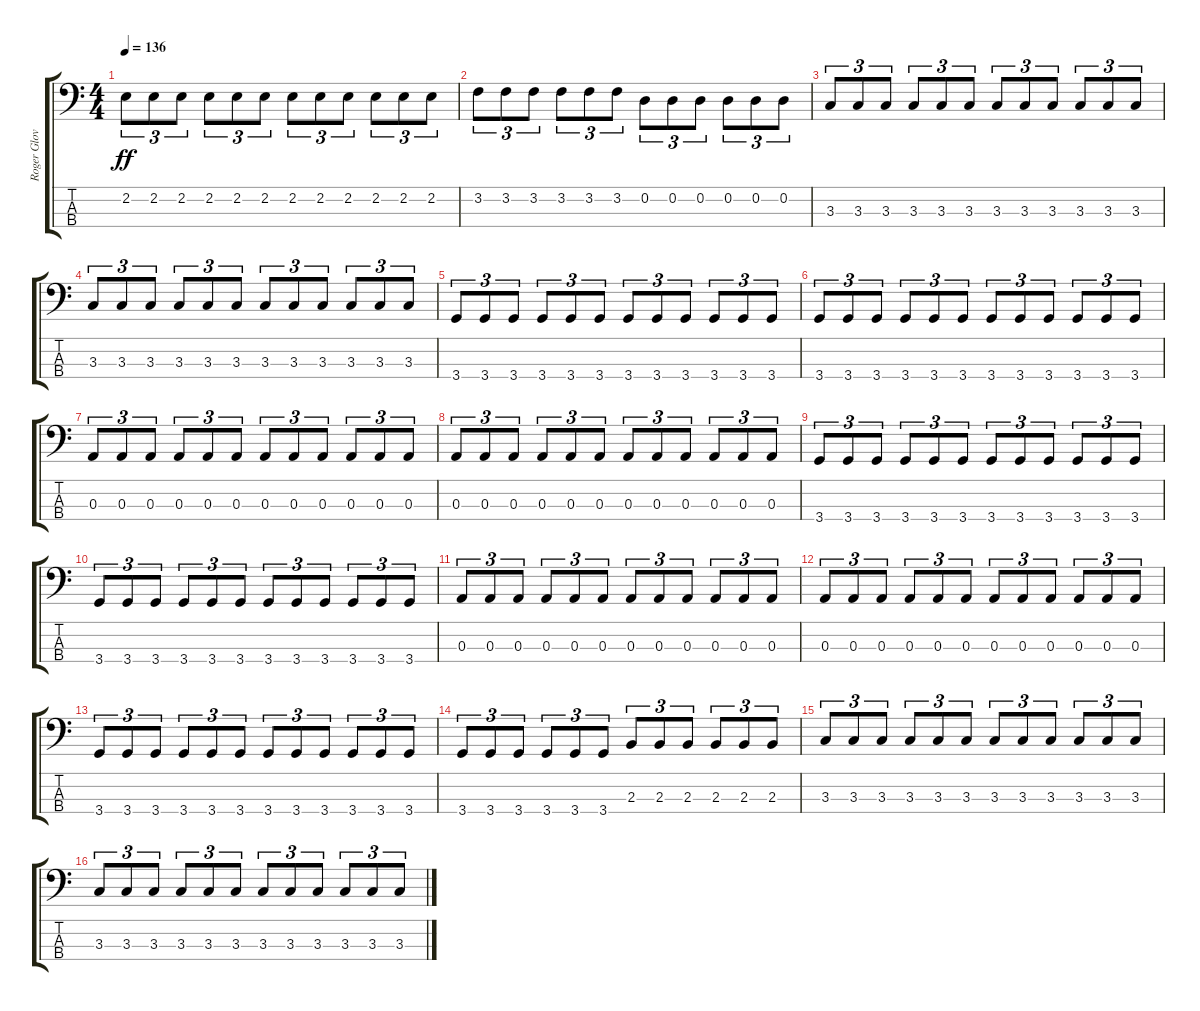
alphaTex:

\track ("Roger Glover" "Roger Glov") {instrument electricbassfinger}
\staff {score tabs}
\tuning (G2 D2 A1 E1) {hide}
\ts (4 4)
\tempo 136
\clef f4
\ks c
2.2.8{tu (3 2) dy ff} 2.2.8{tu (3 2)} 2.2.8{tu (3 2)} 2.2.8{tu (3 2)} 2.2.8{tu (3 2)} 2.2.8{tu (3 2)} 2.2.8{tu (3 2)} 2.2.8{tu (3 2)} 2.2.8{tu (3 2)} 2.2.8{tu (3 2)} 2.2.8{tu (3 2)} 2.2.8{tu (3 2)} |
3.2.8{tu (3 2)} 3.2.8{tu (3 2)} 3.2.8{tu (3 2)} 3.2.8{tu (3 2)} 3.2.8{tu (3 2)} 3.2.8{tu (3 2)} 0.2.8{tu (3 2)} 0.2.8{tu (3 2)} 0.2.8{tu (3 2)} 0.2.8{tu (3 2)} 0.2.8{tu (3 2)} 0.2.8{tu (3 2)} |
3.3.8{tu (3 2)} 3.3.8{tu (3 2)} 3.3.8{tu (3 2)} 3.3.8{tu (3 2)} 3.3.8{tu (3 2)} 3.3.8{tu (3 2)} 3.3.8{tu (3 2)} 3.3.8{tu (3 2)} 3.3.8{tu (3 2)} 3.3.8{tu (3 2)} 3.3.8{tu (3 2)} 3.3.8{tu (3 2)} |
3.3.8{tu (3 2)} 3.3.8{tu (3 2)} 3.3.8{tu (3 2)} 3.3.8{tu (3 2)} 3.3.8{tu (3 2)} 3.3.8{tu (3 2)} 3.3.8{tu (3 2)} 3.3.8{tu (3 2)} 3.3.8{tu (3 2)} 3.3.8{tu (3 2)} 3.3.8{tu (3 2)} 3.3.8{tu (3 2)} |
3.4.8{tu (3 2)} 3.4.8{tu (3 2)} 3.4.8{tu (3 2)} 3.4.8{tu (3 2)} 3.4.8{tu (3 2)} 3.4.8{tu (3 2)} 3.4.8{tu (3 2)} 3.4.8{tu (3 2)} 3.4.8{tu (3 2)} 3.4.8{tu (3 2)} 3.4.8{tu (3 2)} 3.4.8{tu (3 2)} |
3.4.8{tu (3 2)} 3.4.8{tu (3 2)} 3.4.8{tu (3 2)} 3.4.8{tu (3 2)} 3.4.8{tu (3 2)} 3.4.8{tu (3 2)} 3.4.8{tu (3 2)} 3.4.8{tu (3 2)} 3.4.8{tu (3 2)} 3.4.8{tu (3 2)} 3.4.8{tu (3 2)} 3.4.8{tu (3 2)} |
0.3.8{tu (3 2)} 0.3.8{tu (3 2)} 0.3.8{tu (3 2)} 0.3.8{tu (3 2)} 0.3.8{tu (3 2)} 0.3.8{tu (3 2)} 0.3.8{tu (3 2)} 0.3.8{tu (3 2)} 0.3.8{tu (3 2)} 0.3.8{tu (3 2)} 0.3.8{tu (3 2)} 0.3.8{tu (3 2)} |
0.3.8{tu (3 2)} 0.3.8{tu (3 2)} 0.3.8{tu (3 2)} 0.3.8{tu (3 2)} 0.3.8{tu (3 2)} 0.3.8{tu (3 2)} 0.3.8{tu (3 2)} 0.3.8{tu (3 2)} 0.3.8{tu (3 2)} 0.3.8{tu (3 2)} 0.3.8{tu (3 2)} 0.3.8{tu (3 2)} |
3.4.8{tu (3 2)} 3.4.8{tu (3 2)} 3.4.8{tu (3 2)} 3.4.8{tu (3 2)} 3.4.8{tu (3 2)} 3.4.8{tu (3 2)} 3.4.8{tu (3 2)} 3.4.8{tu (3 2)} 3.4.8{tu (3 2)} 3.4.8{tu (3 2)} 3.4.8{tu (3 2)} 3.4.8{tu (3 2)} |
3.4.8{tu (3 2)} 3.4.8{tu (3 2)} 3.4.8{tu (3 2)} 3.4.8{tu (3 2)} 3.4.8{tu (3 2)} 3.4.8{tu (3 2)} 3.4.8{tu (3 2)} 3.4.8{tu (3 2)} 3.4.8{tu (3 2)} 3.4.8{tu (3 2)} 3.4.8{tu (3 2)} 3.4.8{tu (3 2)} |
0.3.8{tu (3 2)} 0.3.8{tu (3 2)} 0.3.8{tu (3 2)} 0.3.8{tu (3 2)} 0.3.8{tu (3 2)} 0.3.8{tu (3 2)} 0.3.8{tu (3 2)} 0.3.8{tu (3 2)} 0.3.8{tu (3 2)} 0.3.8{tu (3 2)} 0.3.8{tu (3 2)} 0.3.8{tu (3 2)} |
0.3.8{tu (3 2)} 0.3.8{tu (3 2)} 0.3.8{tu (3 2)} 0.3.8{tu (3 2)} 0.3.8{tu (3 2)} 0.3.8{tu (3 2)} 0.3.8{tu (3 2)} 0.3.8{tu (3 2)} 0.3.8{tu (3 2)} 0.3.8{tu (3 2)} 0.3.8{tu (3 2)} 0.3.8{tu (3 2)} |
3.4.8{tu (3 2)} 3.4.8{tu (3 2)} 3.4.8{tu (3 2)} 3.4.8{tu (3 2)} 3.4.8{tu (3 2)} 3.4.8{tu (3 2)} 3.4.8{tu (3 2)} 3.4.8{tu (3 2)} 3.4.8{tu (3 2)} 3.4.8{tu (3 2)} 3.4.8{tu (3 2)} 3.4.8{tu (3 2)} |
3.4.8{tu (3 2)} 3.4.8{tu (3 2)} 3.4.8{tu (3 2)} 3.4.8{tu (3 2)} 3.4.8{tu (3 2)} 3.4.8{tu (3 2)} 2.3.8{tu (3 2)} 2.3.8{tu (3 2)} 2.3.8{tu (3 2)} 2.3.8{tu (3 2)} 2.3.8{tu (3 2)} 2.3.8{tu (3 2)} |
3.3.8{tu (3 2)} 3.3.8{tu (3 2)} 3.3.8{tu (3 2)} 3.3.8{tu (3 2)} 3.3.8{tu (3 2)} 3.3.8{tu (3 2)} 3.3.8{tu (3 2)} 3.3.8{tu (3 2)} 3.3.8{tu (3 2)} 3.3.8{tu (3 2)} 3.3.8{tu (3 2)} 3.3.8{tu (3 2)} |
3.3.8{tu (3 2)} 3.3.8{tu (3 2)} 3.3.8{tu (3 2)} 3.3.8{tu (3 2)} 3.3.8{tu (3 2)} 3.3.8{tu (3 2)} 3.3.8{tu (3 2)} 3.3.8{tu (3 2)} 3.3.8{tu (3 2)} 3.3.8{tu (3 2)} 3.3.8{tu (3 2)} 3.3.8{tu (3 2)}
